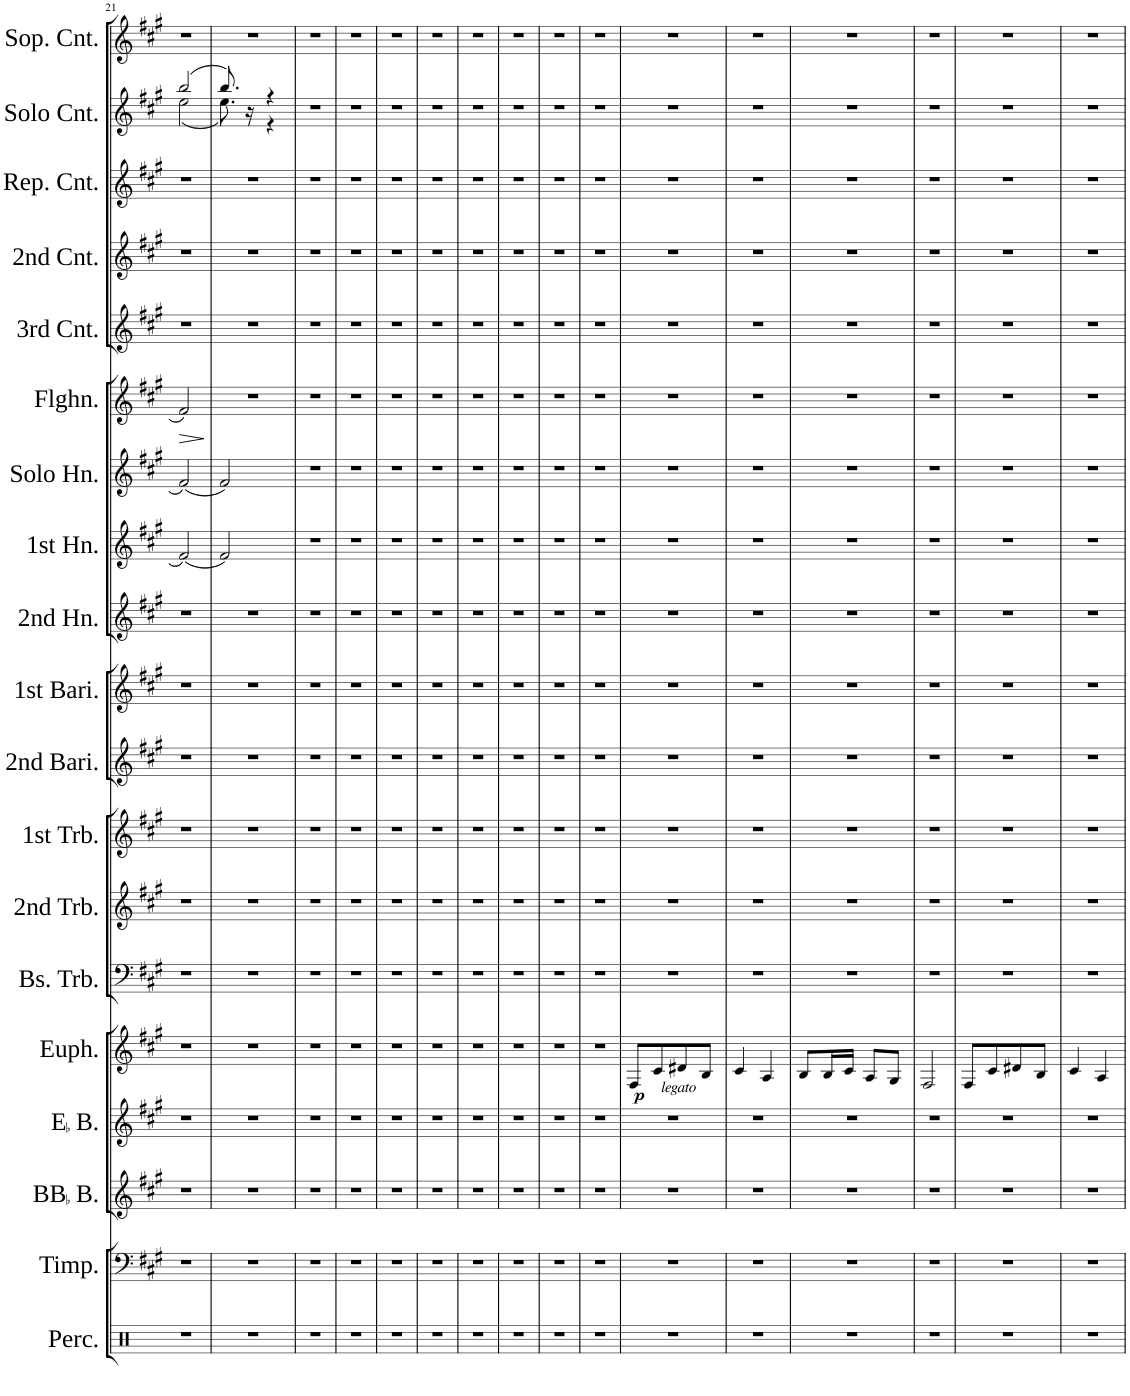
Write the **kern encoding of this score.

**kern	**kern	**kern	**kern	**kern	**dynam	**kern	**kern	**kern	**kern	**kern	**kern	**kern	**kern	**kern	**dynam	**kern	**kern	**kern	**kern	**kern
*part19	*part18	*part17	*part16	*part15	*part15	*part14	*part13	*part12	*part11	*part10	*part9	*part8	*part7	*part6	*part6	*part5	*part4	*part3	*part2	*part1
*staff19	*staff18	*staff17	*staff16	*staff15	*staff15	*staff14	*staff13	*staff12	*staff11	*staff10	*staff9	*staff8	*staff7	*staff6	*staff6	*staff5	*staff4	*staff3	*staff2	*staff1
*I"Percussion	*I"Timpani	*I"BBaccidentalFlat Bass	*I"EaccidentalFlat Bass	*I"Euphonium	*	*I"Bass Trombone	*I"2nd Trombone	*I"1st Trombone	*I"2nd Baritone	*I"1st Baritone	*I"2nd Horn	*I"1st Horn	*I"Solo Horn	*I"Flugel Horn	*	*I"3rd Cornet	*I"2nd Cornet	*I"Repiano Cornet	*I"Solo Cornet	*I"Soprano Cornet
*I'Perc.	*I'Timp.	*I'BBaccidentalFlat B.	*I'EaccidentalFlat B.	*I'Euph.	*	*I'Bs. Trb.	*I'2nd Trb.	*I'1st Trb.	*I'2nd Bari.	*I'1st Bari.	*I'2nd Hn.	*I'1st Hn.	*I'Solo Hn.	*I'Flghn.	*	*I'3rd Cnt.	*I'2nd Cnt.	*I'Rep. Cnt.	*I'Solo Cnt.	*I'Sop. Cnt.
!!LO:PB:g=z
*clefX	*clefF4	*clefG2	*clefG2	*clefG2	*	*clefF4	*clefG2	*clefG2	*clefG2	*clefG2	*clefG2	*clefG2	*clefG2	*clefG2	*	*clefG2	*clefG2	*clefG2	*clefG2	*clefG2
*	*	*	*	*	*	*	*	*	*	*	*ITrd4c7	*ITrd4c7	*ITrd4c7	*ITrd4c7	*	*ITrd1c2	*ITrd1c2	*ITrd1c2	*ITrd1c2	*ITrd1c2
*k[]	*k[f#c#g#]	*k[f#c#g#]	*k[f#c#g#]	*k[f#c#g#]	*	*k[f#c#g#]	*k[f#c#g#]	*k[f#c#g#]	*k[f#c#g#]	*k[f#c#g#]	*k[f#c#g#]	*k[f#c#g#]	*k[f#c#g#]	*k[f#c#g#]	*	*k[f#c#g#]	*k[f#c#g#]	*k[f#c#g#]	*k[f#c#g#]	*k[f#c#g#]
*M2/4	*M2/4	*M2/4	*M2/4	*M2/4	*	*M2/4	*M2/4	*M2/4	*M2/4	*M2/4	*M2/4	*M2/4	*M2/4	*M2/4	*	*M2/4	*M2/4	*M2/4	*M2/4	*M2/4
=21	=21	=21	=21	=21	=21	=21	=21	=21	=21	=21	=21	=21	=21	=21	=21	=21	=21	=21	=21	=21
!	!	!	!	!	!	!	!	!	!	!	!	!	!	!	!LO:HP:b	!	!	!	!	!
*	*	*	*	*	*	*	*	*	*	*	*	*	*	*	*	*	*	*	*^	*
2r	2r	2r	2r	2r	.	2r	2r	2r	2r	2r	2r	(2f#/	(2f#/	2f#/	>	2r	2r	2r	(2bb/	(2ee\	2r
*	*	*	*	*	*	*	*	*	*	*	*	*	*	*	*	*	*	*	*v	*v	*
.	.	.	.	.	.	.	.	.	.	.	.	.	.	.	]	.	.	.	.	.
=22	=22	=22	=22	=22	=22	=22	=22	=22	=22	=22	=22	=22	=22	=22	=22	=22	=22	=22	=22	=22
*	*	*	*	*	*	*	*	*	*	*	*	*	*	*	*	*	*	*	*^	*
2r	2r	2r	2r	2r	.	2r	2r	2r	2r	2r	2r	2f#/)	2f#/)	2r	.	2r	2r	2r	8.bb/)	8.ee\)	2r
.	.	.	.	.	.	.	.	.	.	.	.	.	.	.	.	.	.	.	16r	16ryy	.
.	.	.	.	.	.	.	.	.	.	.	.	.	.	.	.	.	.	.	4r	4r	.
*	*	*	*	*	*	*	*	*	*	*	*	*	*	*	*	*	*	*	*v	*v	*
=23	=23	=23	=23	=23	=23	=23	=23	=23	=23	=23	=23	=23	=23	=23	=23	=23	=23	=23	=23	=23
2r	2r	2r	2r	2r	.	2r	2r	2r	2r	2r	2r	2r	2r	2r	.	2r	2r	2r	2r	2r
=24	=24	=24	=24	=24	=24	=24	=24	=24	=24	=24	=24	=24	=24	=24	=24	=24	=24	=24	=24	=24
2r	2r	2r	2r	2r	.	2r	2r	2r	2r	2r	2r	2r	2r	2r	.	2r	2r	2r	2r	2r
=25	=25	=25	=25	=25	=25	=25	=25	=25	=25	=25	=25	=25	=25	=25	=25	=25	=25	=25	=25	=25
2r	2r	2r	2r	2r	.	2r	2r	2r	2r	2r	2r	2r	2r	2r	.	2r	2r	2r	2r	2r
=26	=26	=26	=26	=26	=26	=26	=26	=26	=26	=26	=26	=26	=26	=26	=26	=26	=26	=26	=26	=26
2r	2r	2r	2r	2r	.	2r	2r	2r	2r	2r	2r	2r	2r	2r	.	2r	2r	2r	2r	2r
=27	=27	=27	=27	=27	=27	=27	=27	=27	=27	=27	=27	=27	=27	=27	=27	=27	=27	=27	=27	=27
2r	2r	2r	2r	2r	.	2r	2r	2r	2r	2r	2r	2r	2r	2r	.	2r	2r	2r	2r	2r
=28	=28	=28	=28	=28	=28	=28	=28	=28	=28	=28	=28	=28	=28	=28	=28	=28	=28	=28	=28	=28
2r	2r	2r	2r	2r	.	2r	2r	2r	2r	2r	2r	2r	2r	2r	.	2r	2r	2r	2r	2r
=29	=29	=29	=29	=29	=29	=29	=29	=29	=29	=29	=29	=29	=29	=29	=29	=29	=29	=29	=29	=29
2r	2r	2r	2r	2r	.	2r	2r	2r	2r	2r	2r	2r	2r	2r	.	2r	2r	2r	2r	2r
=30	=30	=30	=30	=30	=30	=30	=30	=30	=30	=30	=30	=30	=30	=30	=30	=30	=30	=30	=30	=30
2r	2r	2r	2r	2r	.	2r	2r	2r	2r	2r	2r	2r	2r	2r	.	2r	2r	2r	2r	2r
=31	=31	=31	=31	=31	=31	=31	=31	=31	=31	=31	=31	=31	=31	=31	=31	=31	=31	=31	=31	=31
!	!	!	!	!	!LO:DY:b	!	!	!	!	!	!	!	!	!	!	!	!	!	!	!
2r	2r	2r	2r	8F#/L	p	2r	2r	2r	2r	2r	2r	2r	2r	2r	.	2r	2r	2r	2r	2r
.	.	.	.	8c#/	.	.	.	.	.	.	.	.	.	.	.	.	.	.	.	.
!	!	!	!	!LO:TX:b:i:t=legato	!	!	!	!	!	!	!	!	!	!	!	!	!	!	!	!
.	.	.	.	8d#X/	.	.	.	.	.	.	.	.	.	.	.	.	.	.	.	.
.	.	.	.	8B/J	.	.	.	.	.	.	.	.	.	.	.	.	.	.	.	.
=32	=32	=32	=32	=32	=32	=32	=32	=32	=32	=32	=32	=32	=32	=32	=32	=32	=32	=32	=32	=32
2r	2r	2r	2r	4c#/	.	2r	2r	2r	2r	2r	2r	2r	2r	2r	.	2r	2r	2r	2r	2r
.	.	.	.	4A/	.	.	.	.	.	.	.	.	.	.	.	.	.	.	.	.
=33	=33	=33	=33	=33	=33	=33	=33	=33	=33	=33	=33	=33	=33	=33	=33	=33	=33	=33	=33	=33
2r	2r	2r	2r	8B/L	.	2r	2r	2r	2r	2r	2r	2r	2r	2r	.	2r	2r	2r	2r	2r
.	.	.	.	16B/L	.	.	.	.	.	.	.	.	.	.	.	.	.	.	.	.
.	.	.	.	16c#/JJ	.	.	.	.	.	.	.	.	.	.	.	.	.	.	.	.
.	.	.	.	8A/L	.	.	.	.	.	.	.	.	.	.	.	.	.	.	.	.
.	.	.	.	8G#/J	.	.	.	.	.	.	.	.	.	.	.	.	.	.	.	.
=34	=34	=34	=34	=34	=34	=34	=34	=34	=34	=34	=34	=34	=34	=34	=34	=34	=34	=34	=34	=34
2r	2r	2r	2r	2F#/	.	2r	2r	2r	2r	2r	2r	2r	2r	2r	.	2r	2r	2r	2r	2r
=35	=35	=35	=35	=35	=35	=35	=35	=35	=35	=35	=35	=35	=35	=35	=35	=35	=35	=35	=35	=35
2r	2r	2r	2r	8F#/L	.	2r	2r	2r	2r	2r	2r	2r	2r	2r	.	2r	2r	2r	2r	2r
.	.	.	.	8c#/	.	.	.	.	.	.	.	.	.	.	.	.	.	.	.	.
.	.	.	.	8d#X/	.	.	.	.	.	.	.	.	.	.	.	.	.	.	.	.
.	.	.	.	8B/J	.	.	.	.	.	.	.	.	.	.	.	.	.	.	.	.
=36	=36	=36	=36	=36	=36	=36	=36	=36	=36	=36	=36	=36	=36	=36	=36	=36	=36	=36	=36	=36
2r	2r	2r	2r	4c#/	.	2r	2r	2r	2r	2r	2r	2r	2r	2r	.	2r	2r	2r	2r	2r
.	.	.	.	4A/	.	.	.	.	.	.	.	.	.	.	.	.	.	.	.	.
=	=	=	=	=	=	=	=	=	=	=	=	=	=	=	=	=	=	=	=	=
*-	*-	*-	*-	*-	*-	*-	*-	*-	*-	*-	*-	*-	*-	*-	*-	*-	*-	*-	*-	*-
